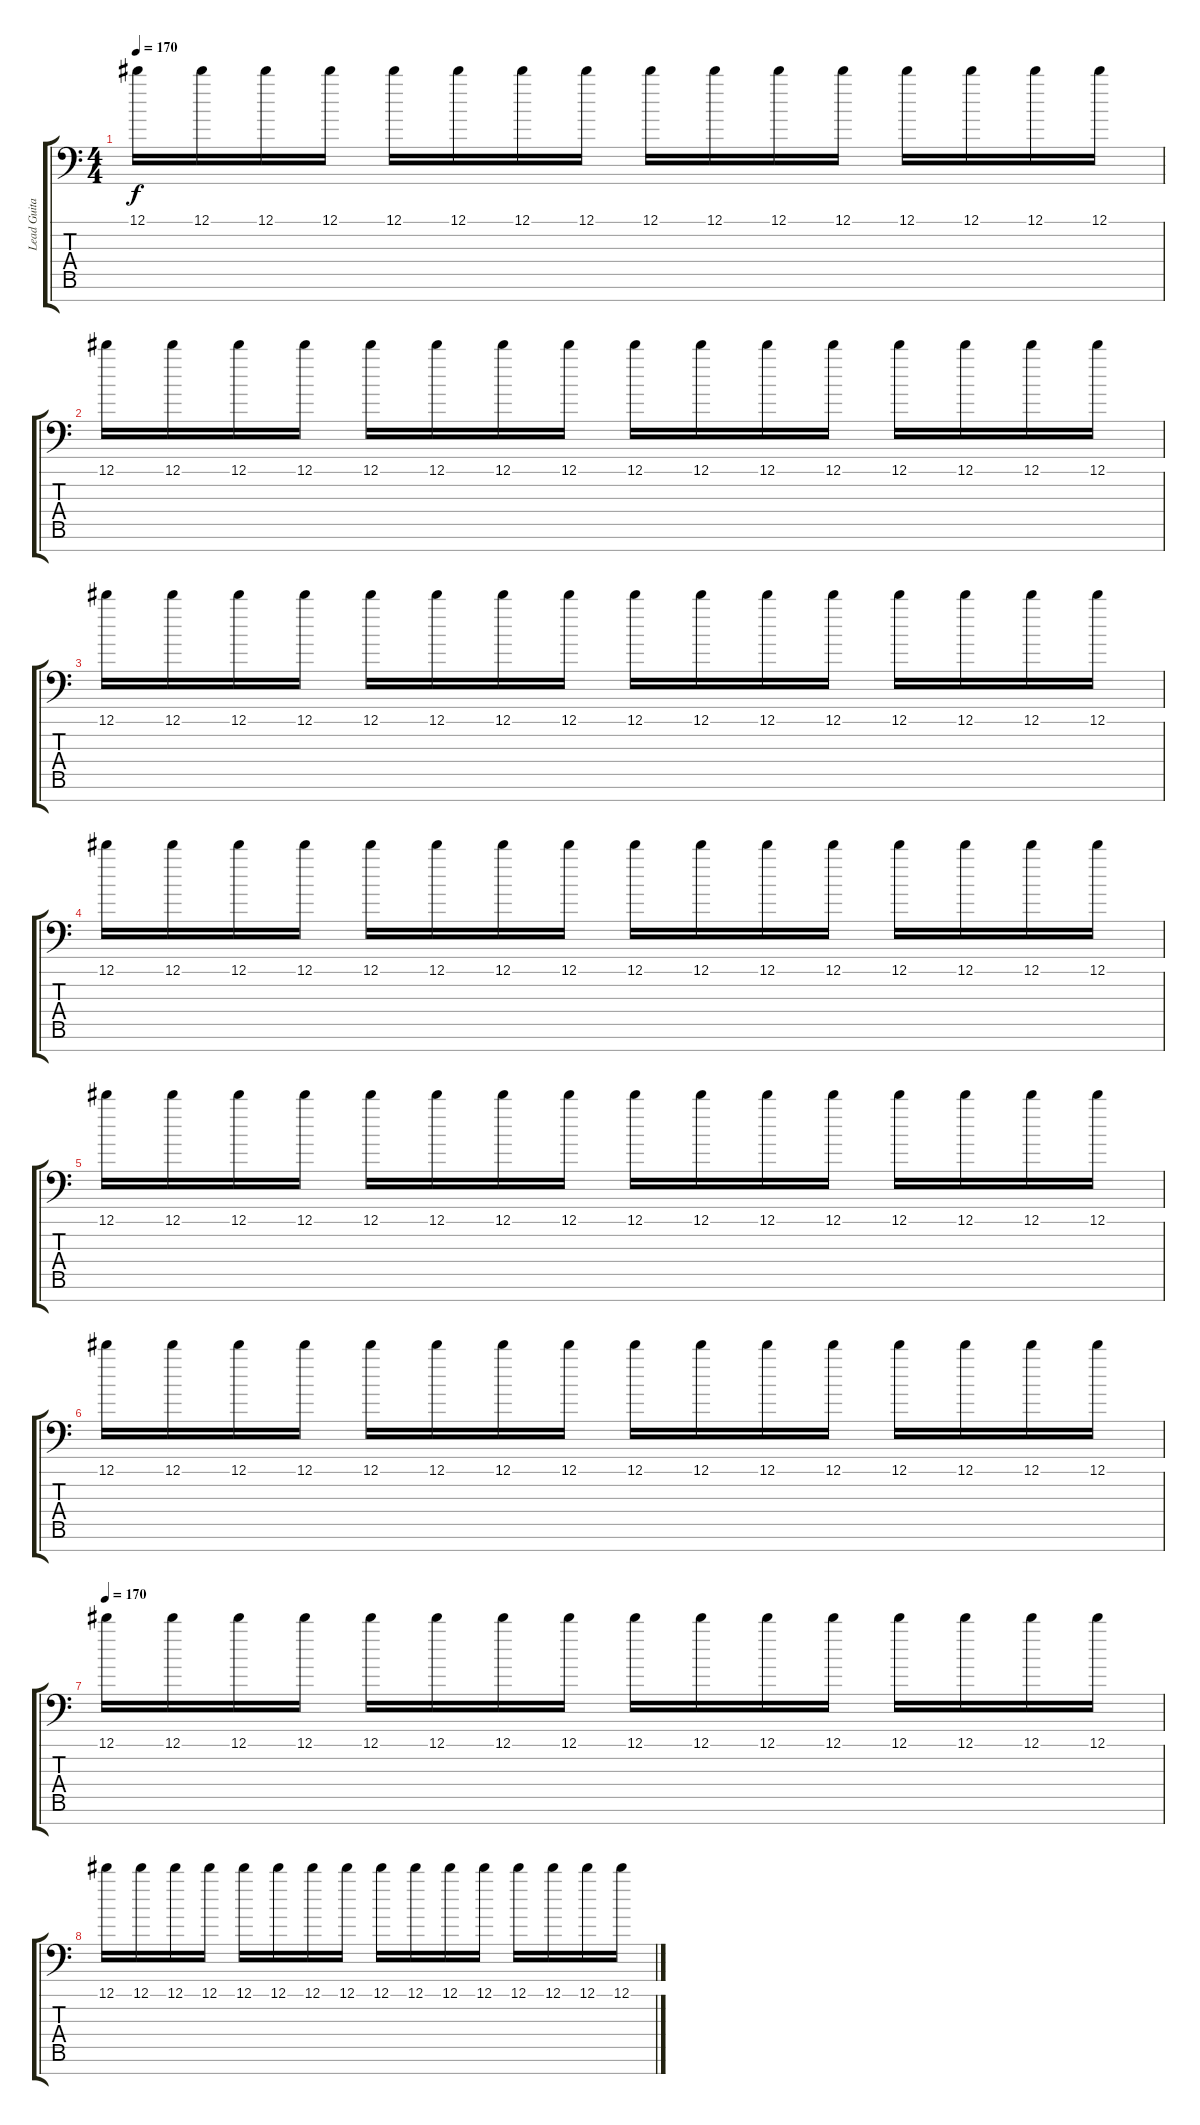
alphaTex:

\track ("Lead Guitar #2" "Lead Guita") {instrument distortionguitar}
\staff {score tabs}
\tuning (Eb4 Bb3 Gb3 Db3 Ab2 Eb2 Ab1) {hide}
\ts (4 4)
\tempo 170
\clef f4
\ks c
12.1.16{dy f} 12.1.16 12.1.16 12.1.16 12.1.16 12.1.16 12.1.16 12.1.16 12.1.16 12.1.16 12.1.16 12.1.16 12.1.16 12.1.16 12.1.16 12.1.16 |
12.1.16 12.1.16 12.1.16 12.1.16 12.1.16 12.1.16 12.1.16 12.1.16 12.1.16 12.1.16 12.1.16 12.1.16 12.1.16 12.1.16 12.1.16 12.1.16 |
12.1.16 12.1.16 12.1.16 12.1.16 12.1.16 12.1.16 12.1.16 12.1.16 12.1.16 12.1.16 12.1.16 12.1.16 12.1.16 12.1.16 12.1.16 12.1.16 |
12.1.16 12.1.16 12.1.16 12.1.16 12.1.16 12.1.16 12.1.16 12.1.16 12.1.16 12.1.16 12.1.16 12.1.16 12.1.16 12.1.16 12.1.16 12.1.16 |
12.1.16 12.1.16 12.1.16 12.1.16 12.1.16 12.1.16 12.1.16 12.1.16 12.1.16 12.1.16 12.1.16 12.1.16 12.1.16 12.1.16 12.1.16 12.1.16 |
12.1.16 12.1.16 12.1.16 12.1.16 12.1.16 12.1.16 12.1.16 12.1.16 12.1.16 12.1.16 12.1.16 12.1.16 12.1.16 12.1.16 12.1.16 12.1.16 |
\tempo 170
12.1.16 12.1.16 12.1.16 12.1.16 12.1.16 12.1.16 12.1.16 12.1.16 12.1.16 12.1.16 12.1.16 12.1.16 12.1.16 12.1.16 12.1.16 12.1.16 |
12.1.16 12.1.16 12.1.16 12.1.16 12.1.16 12.1.16 12.1.16 12.1.16 12.1.16 12.1.16 12.1.16 12.1.16 12.1.16 12.1.16 12.1.16 12.1.16
